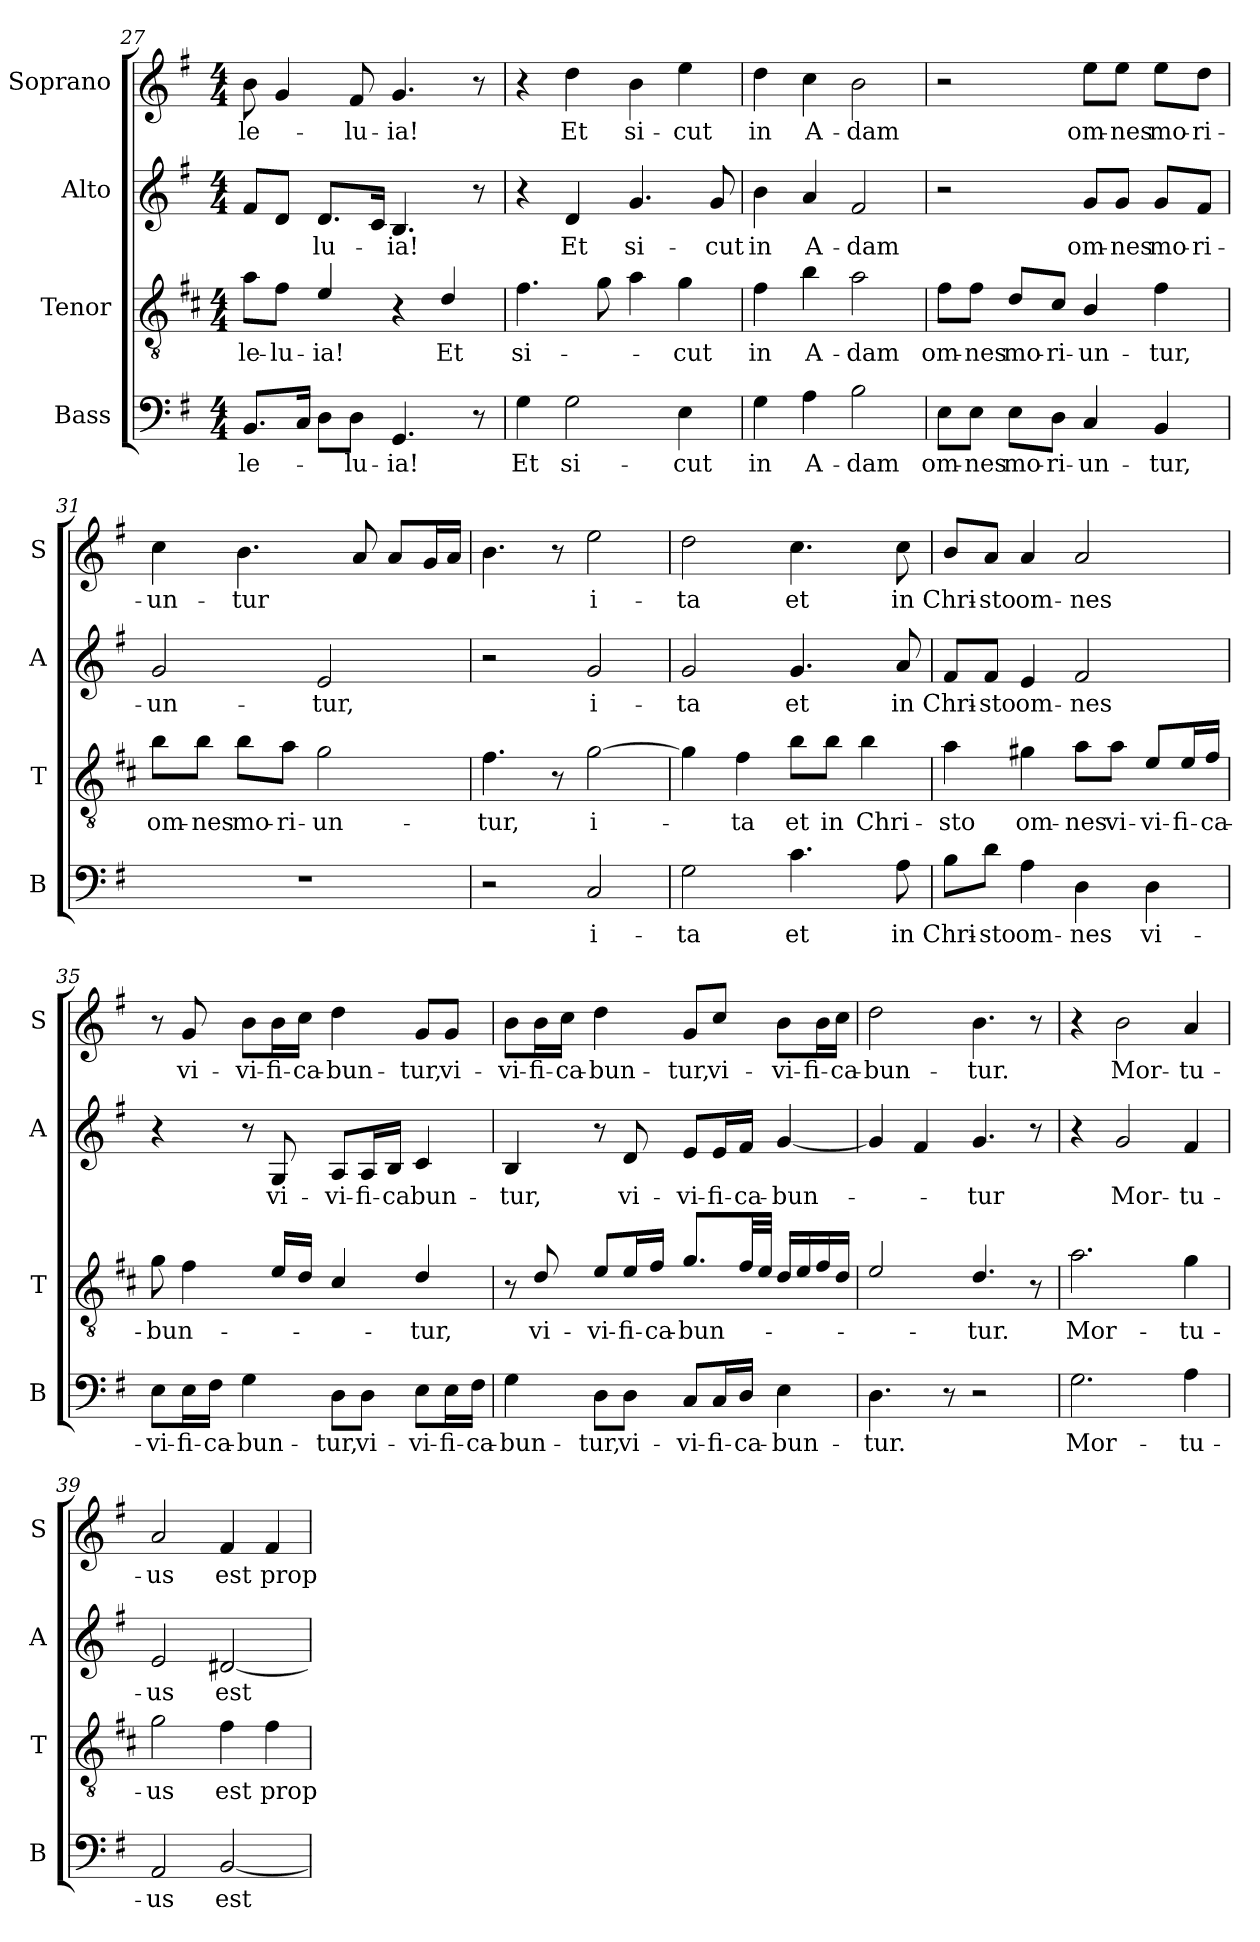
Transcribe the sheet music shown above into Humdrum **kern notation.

**kern	**text	**kern	**text	**kern	**text	**kern	**text
*part4	*part4	*part3	*part3	*part2	*part2	*part1	*part1
*staff4	*staff4	*staff3	*staff3	*staff2	*staff2	*staff1	*staff1
*I"Bass	*	*I"Tenor	*	*I"Alto	*	*I"Soprano	*
*I'B	*	*I'T	*	*I'A	*	*I'S	*
*clefF4	*	*clefGv2	*	*clefG2	*	*clefG2	*
*	*	*ITrd4c7	*	*	*	*	*
*k[f#]	*	*k[f#]	*	*k[f#]	*	*k[f#]	*
*G:	*	*G:	*	*G:	*	*G:	*
*M4/4	*	*M4/4	*	*M4/4	*	*M4/4	*
=27	=27	=27	=27	=27	=27	=27	=27
!	!LO:LY:b	!	!LO:LY:b	!	!	!	!LO:LY:b
8.BB/L	-le-	8d\L	-le-	8f#/L	.	8b\	-le-
!	!	!	!LO:LY:b	!	!	!	!
.	.	8B\J	-lu-	8d/J	.	4g/	.
16C/Jk	.	.	.	.	.	.	.
!	!	!	!LO:LY:b	!	!LO:LY:b	!	!
8D\L	.	4A/	-ia!	8.d/L	-lu-	.	.
!	!LO:LY:b	!	!	!	!	!	!LO:LY:b
8D\J	-lu-	.	.	.	.	8f#/	-lu-
.	.	.	.	16c/Jk	.	.	.
!	!LO:LY:b	!	!	!	!LO:LY:b	!	!LO:LY:b
4.GG/	-ia!	4r	.	4.B/	-ia!	4.g/	-ia!
!	!	!	!LO:LY:b	!	!	!	!
.	.	4G/	Et	.	.	.	.
8r	.	.	.	8r	.	8r	.
=28	=28	=28	=28	=28	=28	=28	=28
!	!LO:LY:b	!	!LO:LY:b	!	!	!	!
4G\	Et	4.B\	si-	4r	.	4r	.
!	!LO:LY:b	!	!	!	!LO:LY:b	!	!LO:LY:b
2G\	si-	.	.	4d/	Et	4dd\	Et
.	.	8c\	.	.	.	.	.
!	!	!	!	!	!LO:LY:b	!	!LO:LY:b
.	.	4d\	.	4.g/	si-	4b\	si-
!	!LO:LY:b	!	!LO:LY:b	!	!	!	!LO:LY:b
4E\	-cut	4c\	-cut	.	.	4ee\	-cut
!	!	!	!	!	!LO:LY:b	!	!
.	.	.	.	8g/	-cut	.	.
!!LO:PB:g=z
=29	=29	=29	=29	=29	=29	=29	=29
!	!LO:LY:b	!	!LO:LY:b	!	!LO:LY:b	!	!LO:LY:b
4G\	in	4B\	in	4b\	in	4dd\	in
!	!LO:LY:b	!	!LO:LY:b	!	!LO:LY:b	!	!LO:LY:b
4A\	A-	4e\	A-	4a/	A-	4cc\	A-
!	!LO:LY:b	!	!LO:LY:b	!	!LO:LY:b	!	!LO:LY:b
2B\	-dam	2d\	-dam	2f#/	-dam	2b\	-dam
=30	=30	=30	=30	=30	=30	=30	=30
!	!LO:LY:b	!	!LO:LY:b	!	!	!	!
8E\L	om-	8B\L	om-	2r	.	2r	.
!	!LO:LY:b	!	!LO:LY:b	!	!	!	!
8E\J	-nes	8B\J	-nes	.	.	.	.
!	!LO:LY:b	!	!LO:LY:b	!	!	!	!
8E\L	mo-	8G/L	mo-	.	.	.	.
!	!LO:LY:b	!	!LO:LY:b	!	!	!	!
8D\J	-ri-	8F#/J	-ri-	.	.	.	.
!	!LO:LY:b	!	!LO:LY:b	!	!LO:LY:b	!	!LO:LY:b
4C/	-un-	4E/	-un-	8g/L	om-	8ee\L	om-
!	!	!	!	!	!LO:LY:b	!	!LO:LY:b
.	.	.	.	8g/J	-nes	8ee\J	-nes
!	!LO:LY:b	!	!LO:LY:b	!	!LO:LY:b	!	!LO:LY:b
4BB/	-tur,	4B\	-tur,	8g/L	mo-	8ee\L	mo-
!	!	!	!	!	!LO:LY:b	!	!LO:LY:b
.	.	.	.	8f#/J	-ri-	8dd\J	-ri-
=31	=31	=31	=31	=31	=31	=31	=31
!	!	!	!LO:LY:b	!	!LO:LY:b	!	!LO:LY:b
1r	.	8e\L	om-	2g/	-un-	4cc\	-un-
!	!	!	!LO:LY:b	!	!	!	!
.	.	8e\J	-nes	.	.	.	.
!	!	!	!LO:LY:b	!	!	!	!LO:LY:b
.	.	8e\L	mo-	.	.	4.b\	-tur
!	!	!	!LO:LY:b	!	!	!	!
.	.	8d\J	-ri-	.	.	.	.
!	!	!	!LO:LY:b	!	!LO:LY:b	!	!
.	.	2c\	-un-	2e/	-tur,	.	.
.	.	.	.	.	.	8a/	.
.	.	.	.	.	.	8a/L	.
.	.	.	.	.	.	16g/L	.
.	.	.	.	.	.	16a/JJ	.
=32	=32	=32	=32	=32	=32	=32	=32
!	!	!	!LO:LY:b	!	!	!	!
2r	.	4.B\	-tur,	2r	.	4.b\	.
.	.	8r	.	.	.	8r	.
!	!LO:LY:b	!	!LO:LY:b	!	!LO:LY:b	!	!LO:LY:b
2C/	i-	[2c\	i-	2g/	i-	2ee\	i-
=33	=33	=33	=33	=33	=33	=33	=33
!	!LO:LY:b	!	!	!	!LO:LY:b	!	!LO:LY:b
2G\	-ta	4c\]	.	2g/	-ta	2dd\	-ta
!	!	!	!LO:LY:b	!	!	!	!
.	.	4B\	-ta	.	.	.	.
!	!LO:LY:b	!	!LO:LY:b	!	!LO:LY:b	!	!LO:LY:b
4.c\	et	8e\L	et	4.g/	et	4.cc\	et
!	!	!	!LO:LY:b	!	!	!	!
.	.	8e\J	in	.	.	.	.
!	!	!	!LO:LY:b	!	!	!	!
.	.	4e\	Chri-	.	.	.	.
!	!LO:LY:b	!	!	!	!LO:LY:b	!	!LO:LY:b
8A\	in	.	.	8a/	in	8cc\	in
!!LO:LB:g=z
=34	=34	=34	=34	=34	=34	=34	=34
!	!LO:LY:b	!	!LO:LY:b	!	!LO:LY:b	!	!LO:LY:b
8B\L	Chri-	4d\	-sto	8f#/L	Chri-	8b/L	Chri-
!	!LO:LY:b	!	!	!	!LO:LY:b	!	!LO:LY:b
8d\J	-sto	.	.	8f#/J	-sto	8a/J	-sto
!	!LO:LY:b	!	!LO:LY:b	!	!LO:LY:b	!	!LO:LY:b
4A\	om-	4c#X\	om-	4e/	om-	4a/	om-
!	!LO:LY:b	!	!LO:LY:b	!	!LO:LY:b	!	!LO:LY:b
4D\	-nes	8d\L	-nes	2f#/	-nes	2a/	-nes
!	!	!	!LO:LY:b	!	!	!	!
.	.	8d\J	vi-	.	.	.	.
!	!LO:LY:b	!	!LO:LY:b	!	!	!	!
4D\	vi-	8A/L	-vi-	.	.	.	.
!	!	!	!LO:LY:b	!	!	!	!
.	.	16A/L	-fi-	.	.	.	.
!	!	!	!LO:LY:b	!	!	!	!
.	.	16B/JJ	-ca-	.	.	.	.
=35	=35	=35	=35	=35	=35	=35	=35
!	!LO:LY:b	!	!LO:LY:b	!	!	!	!
8E\L	-vi-	8c\	-bun-	4r	.	8r	.
!	!LO:LY:b	!	!	!	!	!	!LO:LY:b
16E\L	-fi-	4B\	.	.	.	8g/	vi-
!	!LO:LY:b	!	!	!	!	!	!
16F#\JJ	-ca-	.	.	.	.	.	.
!	!LO:LY:b	!	!	!	!	!	!LO:LY:b
4G\	-bun-	.	.	8r	.	8b\L	-vi-
!	!	!	!	!	!LO:LY:b	!	!LO:LY:b
.	.	16A/LL	.	8G/	vi-	16b\L	-fi-
!	!	!	!	!	!	!	!LO:LY:b
.	.	16G/JJ	.	.	.	16cc\JJ	-ca-
!	!LO:LY:b	!	!	!	!LO:LY:b	!	!LO:LY:b
8D\L	-tur,	4F#/	.	8A/L	-vi-	4dd\	-bun-
!	!LO:LY:b	!	!	!	!LO:LY:b	!	!
8D\J	vi-	.	.	16A/L	-fi-	.	.
!	!	!	!	!	!LO:LY:b	!	!
.	.	.	.	16B/JJ	-ca	.	.
!	!LO:LY:b	!	!LO:LY:b	!	!LO:LY:b	!	!LO:LY:b
8E\L	-vi-	4G/	-tur,	4c/	bun-	8g/L	-tur,
!	!LO:LY:b	!	!	!	!	!	!LO:LY:b
16E\L	-fi-	.	.	.	.	8g/J	vi-
!	!LO:LY:b	!	!	!	!	!	!
16F#\JJ	-ca-	.	.	.	.	.	.
=36	=36	=36	=36	=36	=36	=36	=36
!	!LO:LY:b	!	!	!	!LO:LY:b	!	!LO:LY:b
4G\	-bun-	8r	.	4B/	-tur,	8b\L	-vi-
!	!	!	!LO:LY:b	!	!	!	!LO:LY:b
.	.	8G/	vi-	.	.	16b\L	-fi-
!	!	!	!	!	!	!	!LO:LY:b
.	.	.	.	.	.	16cc\JJ	-ca-
!	!LO:LY:b	!	!LO:LY:b	!	!	!	!LO:LY:b
8D\L	-tur,	8A/L	-vi-	8r	.	4dd\	-bun-
!	!LO:LY:b	!	!LO:LY:b	!	!LO:LY:b	!	!
8D\J	vi-	16A/L	-fi-	8d/	vi-	.	.
!	!	!	!LO:LY:b	!	!	!	!
.	.	16B/JJ	-ca-	.	.	.	.
!	!LO:LY:b	!	!LO:LY:b	!	!LO:LY:b	!	!LO:LY:b
8C/L	-vi-	8.c/L	-bun-	8e/L	-vi-	8g/L	-tur,
!	!LO:LY:b	!	!	!	!LO:LY:b	!	!LO:LY:b
16C/L	-fi-	.	.	16e/L	-fi-	8cc/J	vi-
!	!LO:LY:b	!	!	!	!LO:LY:b	!	!
16D/JJ	-ca-	32B/LL	.	16f#/JJ	-ca-	.	.
.	.	32A/JJJ	.	.	.	.	.
!	!LO:LY:b	!	!	!	!LO:LY:b	!	!LO:LY:b
4E\	-bun-	16G/LL	.	[4g/	-bun-	8b\L	-vi-
.	.	16A/	.	.	.	.	.
!	!	!	!	!	!	!	!LO:LY:b
.	.	16B/	.	.	.	16b\L	-fi-
!	!	!	!	!	!	!	!LO:LY:b
.	.	16G/JJ	.	.	.	16cc\JJ	-ca-
!!LO:LB:g=z
=37	=37	=37	=37	=37	=37	=37	=37
!	!LO:LY:b	!	!	!	!	!	!LO:LY:b
4.D\	-tur.	2A/	.	4g/]	.	2dd\	-bun-
.	.	.	.	4f#/	.	.	.
8r	.	.	.	.	.	.	.
!	!	!	!LO:LY:b	!	!LO:LY:b	!	!LO:LY:b
2r	.	4.G/	-tur.	4.g/	-tur	4.b\	-tur.
.	.	8r	.	8r	.	8r	.
=38	=38	=38	=38	=38	=38	=38	=38
!	!LO:LY:b	!	!LO:LY:b	!	!	!	!
2.G\	Mor-	2.d\	Mor-	4r	.	4r	.
!	!	!	!	!	!LO:LY:b	!	!LO:LY:b
.	.	.	.	2g/	Mor-	2b\	Mor-
!	!LO:LY:b	!	!LO:LY:b	!	!LO:LY:b	!	!LO:LY:b
4A\	-tu-	4c\	-tu-	4f#/	-tu-	4a/	-tu-
=39	=39	=39	=39	=39	=39	=39	=39
!	!LO:LY:b	!	!LO:LY:b	!	!LO:LY:b	!	!LO:LY:b
2AA/	-us	2c\	-us	2e/	-us	2a/	-us
!	!LO:LY:b	!	!LO:LY:b	!	!LO:LY:b	!	!LO:LY:b
[2BB/	est	4B\	est	[2d#X/	est	4f#/	est
!	!	!	!LO:LY:b	!	!	!	!LO:LY:b
.	.	4B\	prop-	.	.	4f#/	prop-
=	=	=	=	=	=	=	=
*-	*-	*-	*-	*-	*-	*-	*-
